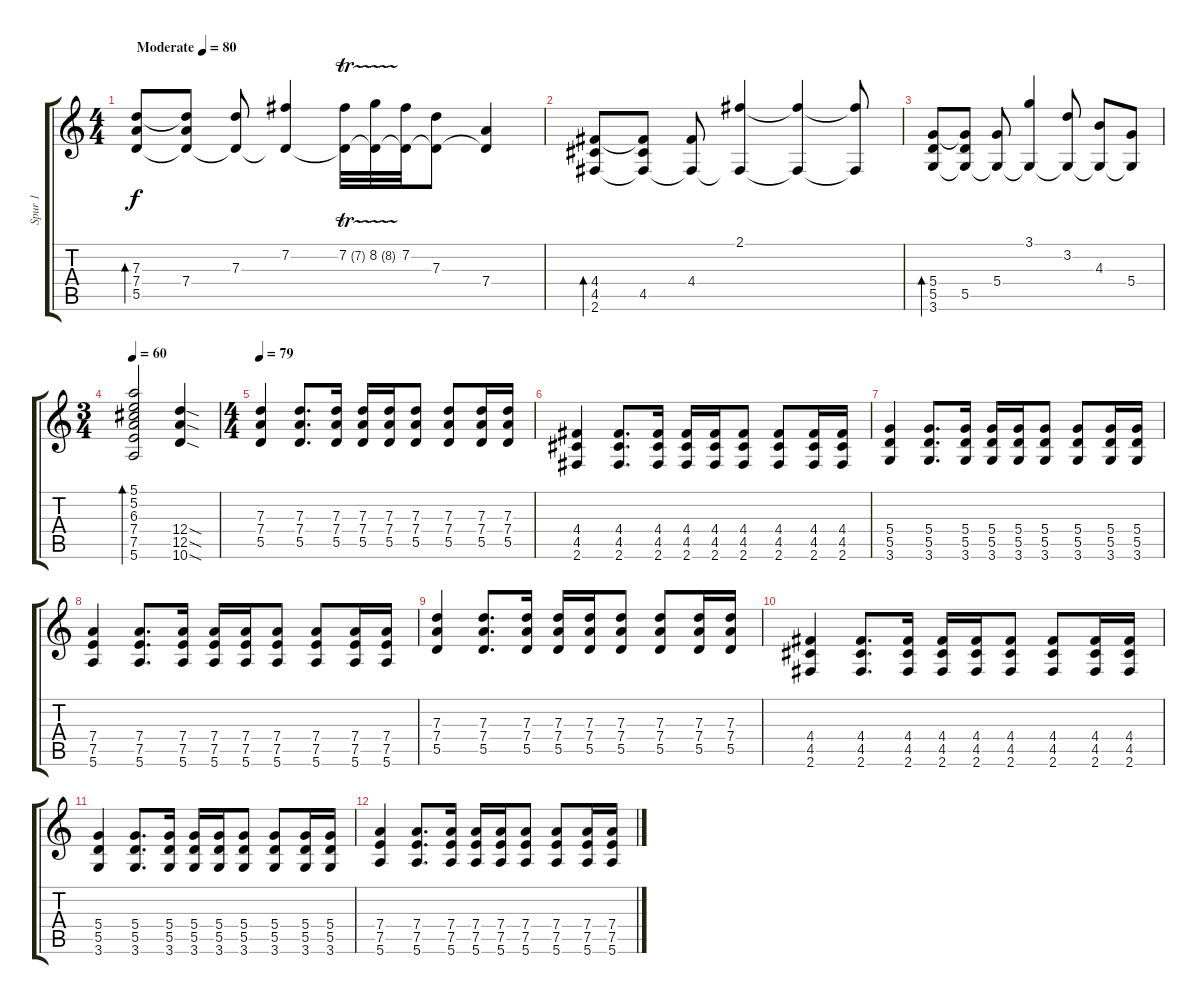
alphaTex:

\track ("Spur 1" "Spur 1") {instrument acousticguitarsteel}
\staff {score tabs}
\tuning (E4 B3 G3 D3 A2 E2) {hide}
\ts (4 4)
\tempo (80 "Moderate")
\clef g2
\ks c
(7.3 7.4 5.5).8{bd 480 dy f instrument acousticguitarsteel} (7.3{t} 7.4 5.5{t}).8 (7.3 5.5{t}).8 (7.2 5.5{t}).4 (7.2{tr (7 16)} 5.5{t}).32 (8.2{tr (8 16)} 5.5{t}).32 (7.2 5.5{t}).32 (7.3 5.5{t}).8 (7.4 5.5{t}).4 |
(4.4 4.5 2.6).8{bd 480} (4.4{t} 4.5 2.6{t}).8 (4.4 2.6{t}).8 (2.1 2.6{t}).4 (2.1{t} 2.6{t}).4 (2.1{t} 2.6{t}).8 |
(5.4 5.5 3.6).8{bd 480} (5.4{t} 5.5 3.6{t}).8 (5.4 3.6{t}).8 (3.1 3.6{t}).4 (3.2 3.6{t}).8 (4.3 3.6{t}).8 (5.4 3.6{t}).8 |
\ts (3 4)
\tempo 60
(5.1 5.2 6.3 7.4 7.5 5.6).2{bd 480} (12.4{sod} 12.5{sod} 10.6{sod}).4{instrument distortionguitar} |
\ts (4 4)
\tempo 79
(7.3 7.4 5.5).4 (7.3 7.4 5.5).8{d} (7.3 7.4 5.5).16 (7.3 7.4 5.5).16 (7.3 7.4 5.5).16 (7.3 7.4 5.5).8 (7.3 7.4 5.5).8 (7.3 7.4 5.5).16 (7.3 7.4 5.5).16 |
(4.4 4.5 2.6).4 (4.4 4.5 2.6).8{d} (4.4 4.5 2.6).16 (4.4 4.5 2.6).16 (4.4 4.5 2.6).16 (4.4 4.5 2.6).8 (4.4 4.5 2.6).8 (4.4 4.5 2.6).16 (4.4 4.5 2.6).16 |
(5.4 5.5 3.6).4 (5.4 5.5 3.6).8{d} (5.4 5.5 3.6).16 (5.4 5.5 3.6).16 (5.4 5.5 3.6).16 (5.4 5.5 3.6).8 (5.4 5.5 3.6).8 (5.4 5.5 3.6).16 (5.4 5.5 3.6).16 |
(7.4 7.5 5.6).4 (7.4 7.5 5.6).8{d} (7.4 7.5 5.6).16 (7.4 7.5 5.6).16 (7.4 7.5 5.6).16 (7.4 7.5 5.6).8 (7.4 7.5 5.6).8 (7.4 7.5 5.6).16 (7.4 7.5 5.6).16 |
(7.3 7.4 5.5).4 (7.3 7.4 5.5).8{d} (7.3 7.4 5.5).16 (7.3 7.4 5.5).16 (7.3 7.4 5.5).16 (7.3 7.4 5.5).8 (7.3 7.4 5.5).8 (7.3 7.4 5.5).16 (7.3 7.4 5.5).16 |
(4.4 4.5 2.6).4 (4.4 4.5 2.6).8{d} (4.4 4.5 2.6).16 (4.4 4.5 2.6).16 (4.4 4.5 2.6).16 (4.4 4.5 2.6).8 (4.4 4.5 2.6).8 (4.4 4.5 2.6).16 (4.4 4.5 2.6).16 |
(5.4 5.5 3.6).4 (5.4 5.5 3.6).8{d} (5.4 5.5 3.6).16 (5.4 5.5 3.6).16 (5.4 5.5 3.6).16 (5.4 5.5 3.6).8 (5.4 5.5 3.6).8 (5.4 5.5 3.6).16 (5.4 5.5 3.6).16 |
(7.4 7.5 5.6).4 (7.4 7.5 5.6).8{d} (7.4 7.5 5.6).16 (7.4 7.5 5.6).16 (7.4 7.5 5.6).16 (7.4 7.5 5.6).8 (7.4 7.5 5.6).8 (7.4 7.5 5.6).16 (7.4 7.5 5.6).16
